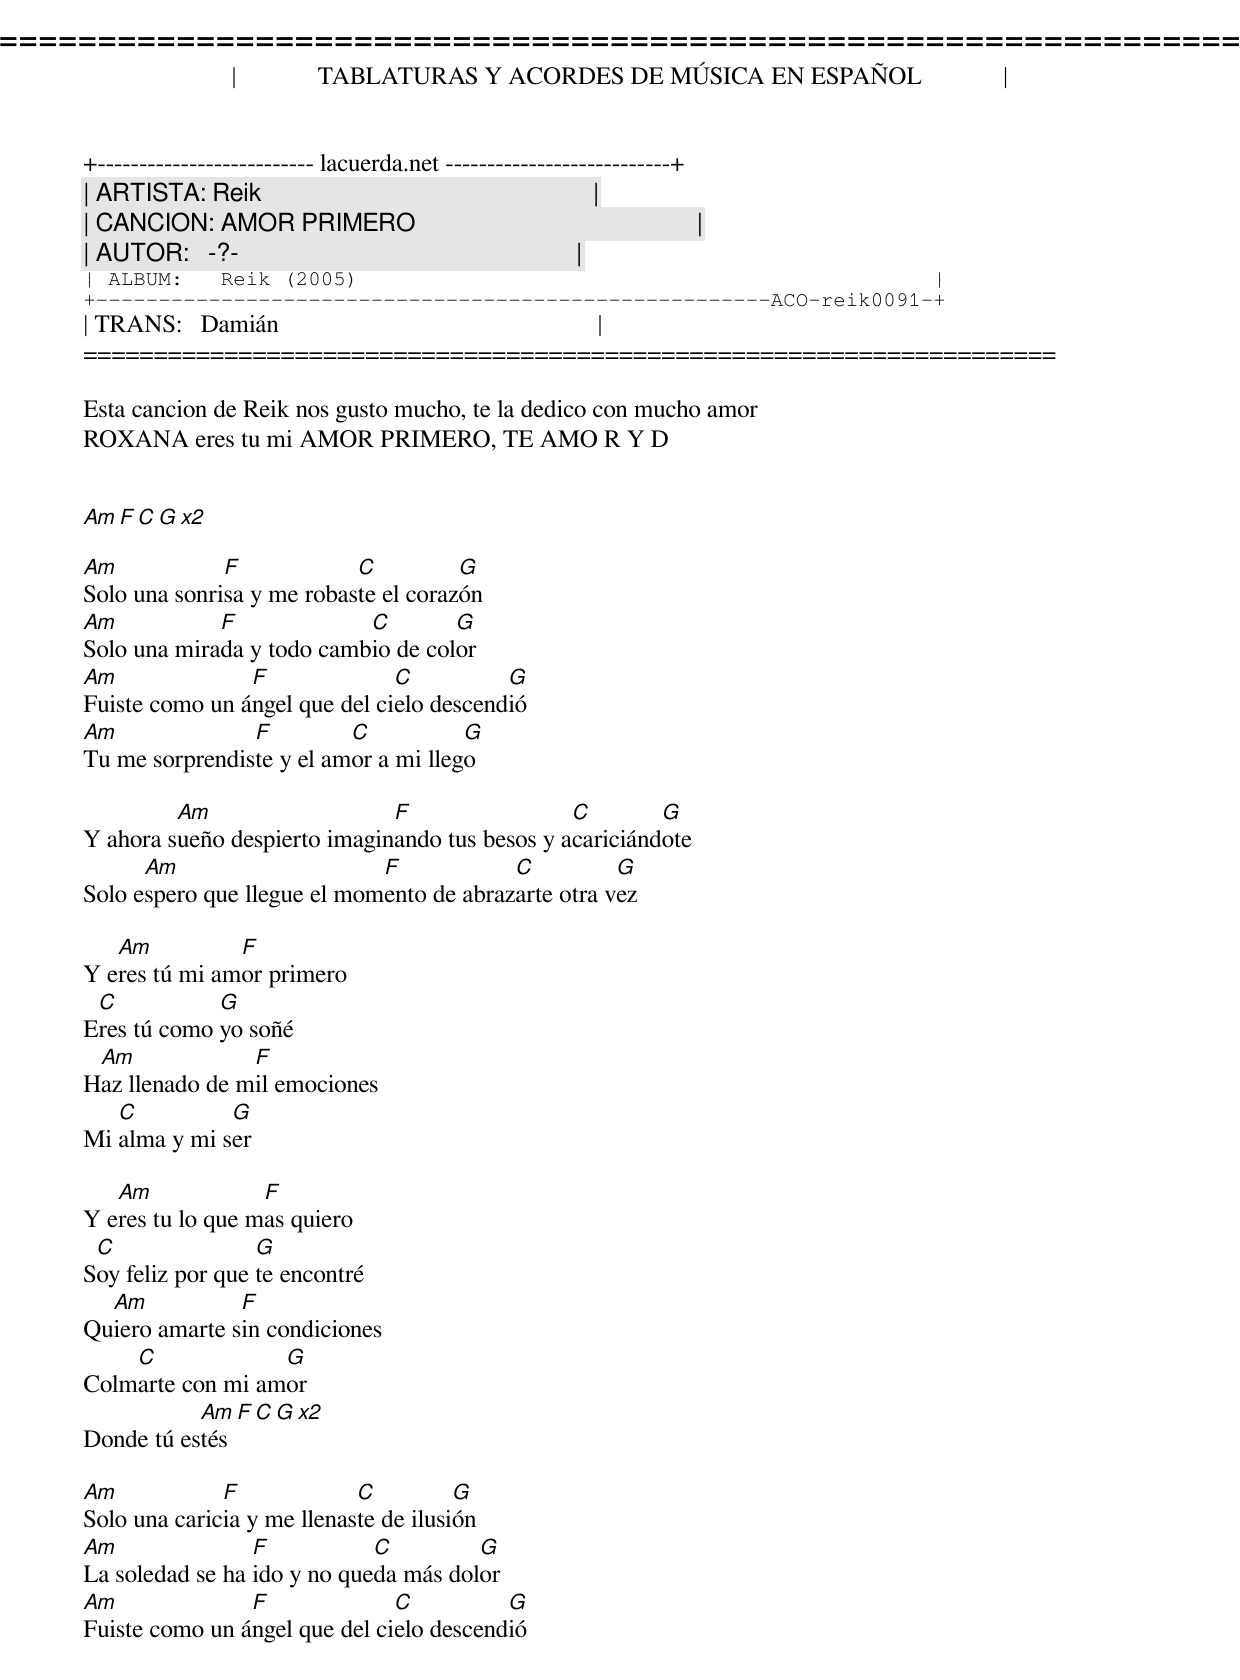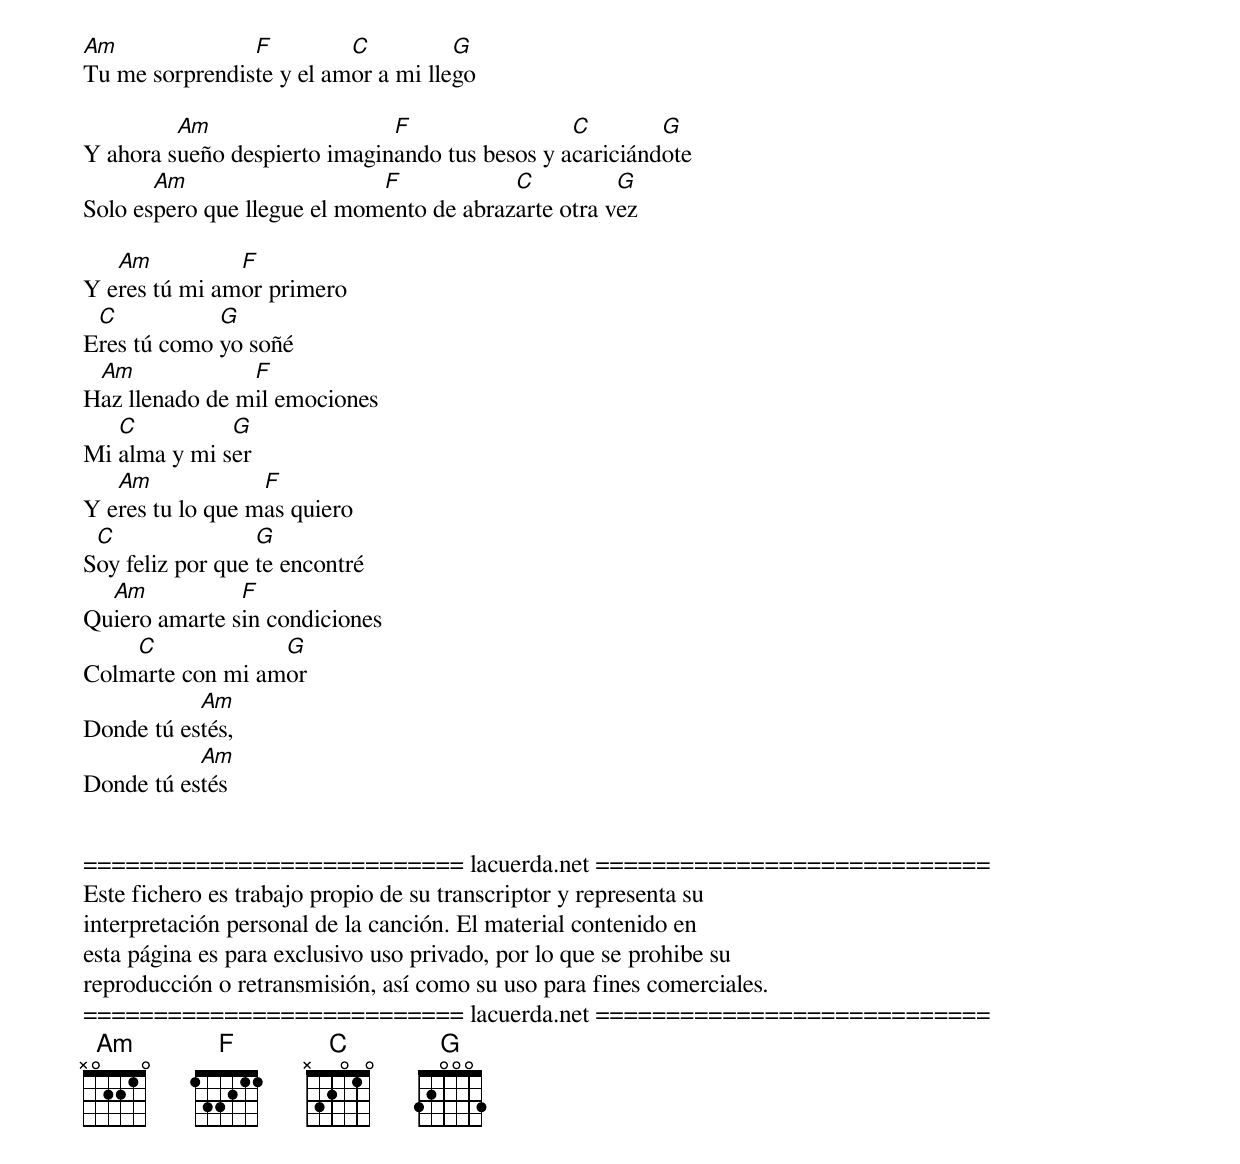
=====================================================================
|             TABLATURAS Y ACORDES DE MÚSICA EN ESPAÑOL             |
+-------------------------- lacuerda.net ---------------------------+
| ARTISTA: Reik                                                     |
| CANCION: AMOR PRIMERO                                             |
| AUTOR:   -?-                                                      |
| ALBUM:   Reik (2005)                                              |
+------------------------------------------------------ACO-reik0091-+
| TRANS:   Damián                                                   |
=====================================================================

Esta cancion de Reik nos gusto mucho, te la dedico con mucho amor
ROXANA eres tu mi AMOR PRIMERO, TE AMO R Y D


Am  F  C  G  x2

Am            F            C          G
Solo una sonrisa y me robaste el corazón
Am           F             C        G
Solo una mirada y todo cambio de color
Am              F              C          G
Fuiste como un ángel que del cielo descendió
Am              F         C           G
Tu me sorprendiste y el amor a mi llego

         Am                   F                 C        G
Y ahora sueño despierto imaginando tus besos y acariciándote
      Am                     F            C          G
Solo espero que llegue el momento de abrazarte otra vez

   Am          F
Y eres tú mi amor primero
 C           G
Eres tú como yo soñé
 Am             F
Haz llenado de mil emociones
   C          G
Mi alma y mi ser

   Am             F
Y eres tu lo que mas quiero
 C                G
Soy feliz por que te encontré
  Am           F
Quiero amarte sin condiciones
    C             G
Colmarte con mi amor
           Am   F   C   G x2
Donde tú estés

Am            F             C          G
Solo una caricia y me llenaste de ilusión
Am               F           C         G
La soledad se ha ido y no queda más dolor
Am              F              C          G
Fuiste como un ángel que del cielo descendió
Am              F         C          G
Tu me sorprendiste y el amor a mi llego

         Am                   F                 C        G
Y ahora sueño despierto imaginando tus besos y acariciándote
       Am                    F            C          G
Solo espero que llegue el momento de abrazarte otra vez

   Am          F
Y eres tú mi amor primero
 C           G
Eres tú como yo soñé
 Am             F
Haz llenado de mil emociones
   C          G
Mi alma y mi ser
   Am             F
Y eres tu lo que mas quiero
 C                G
Soy feliz por que te encontré
  Am           F
Quiero amarte sin condiciones
    C             G
Colmarte con mi amor
           Am
Donde tú estés,
           Am
Donde tú estés


=========================== lacuerda.net ============================
Este fichero es trabajo propio de su transcriptor y representa su
interpretación personal de la canción. El material contenido en
esta página es para exclusivo uso privado, por lo que se prohibe su
reproducción o retransmisión, así como su uso para fines comerciales.
=========================== lacuerda.net ============================
